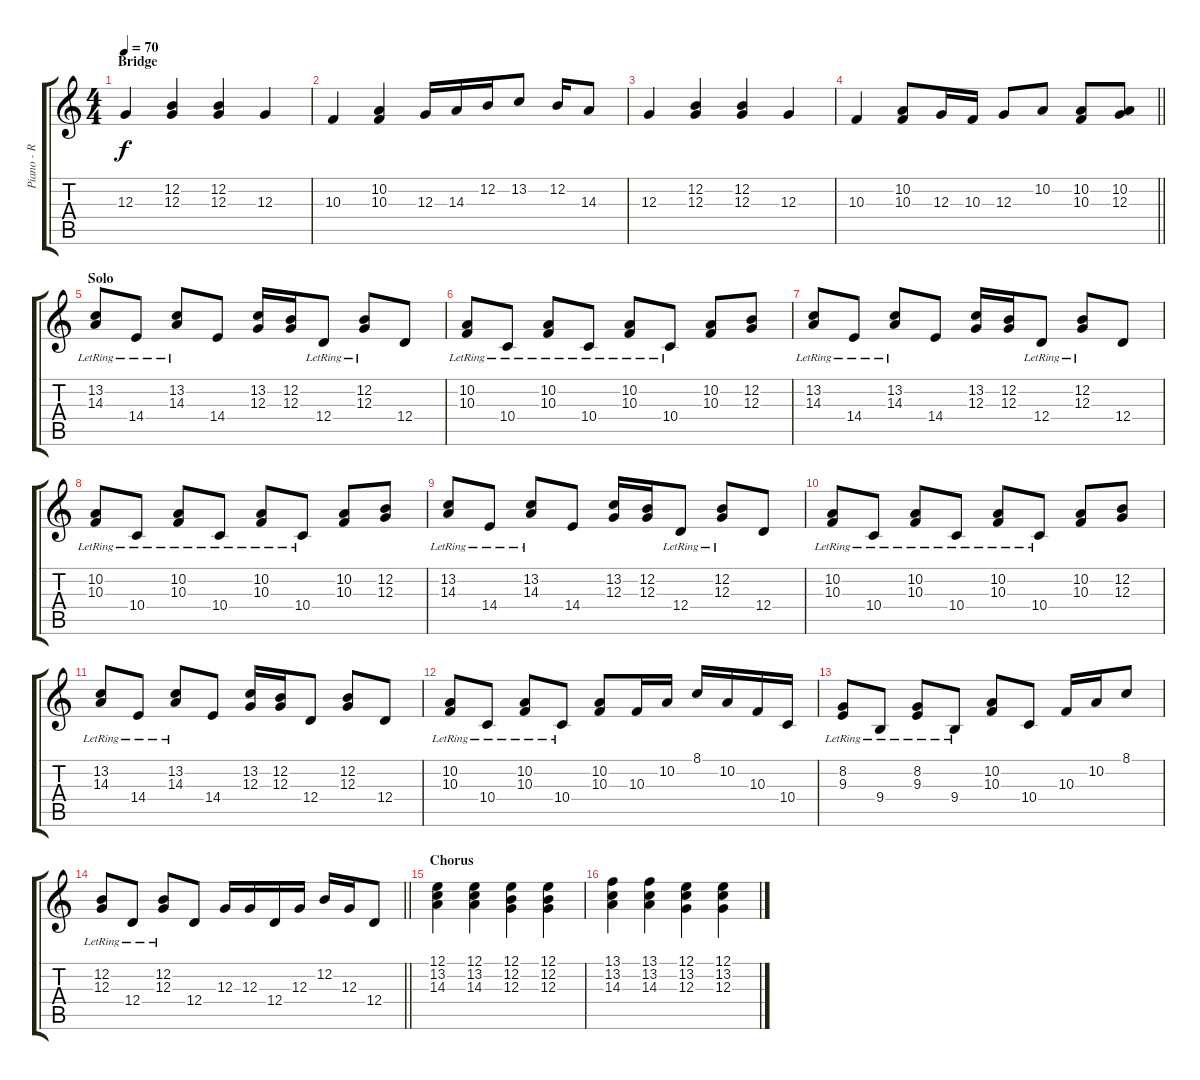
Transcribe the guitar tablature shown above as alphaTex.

\track ("Piano - R Hand" "Piano - R ") {instrument electricgrandpiano}
\staff {score tabs}
\tuning (E4 B3 G3 D3 A2 E2) {hide}
\ts (4 4)
\section ("" "Bridge")
\tempo 70
\clef g2
\ks c
12.3.4{dy f} (12.2 12.3).4 (12.2 12.3).4 12.3.4 |
10.3.4 (10.2 10.3).4 12.3.16 14.3.16 12.2.16 13.2.8 12.2.16 14.3.8 |
12.3.4 (12.2 12.3).4 (12.2 12.3).4 12.3.4 |
\barLineRight lightlight
10.3.4 (10.2 10.3).8 12.3.16 10.3.16 12.3.8 10.2.8 (10.2 10.3).8 (10.2 12.3).8 |
\section ("" "Solo")
(13.2{lr} 14.3{lr}).8 14.4{lr}.8 (13.2{lr} 14.3{lr}).8 14.4.8 (13.2 12.3).16 (12.2 12.3).16 12.4{lr}.8 (12.2{lr} 12.3{lr}).8 12.4.8 |
(10.2{lr} 10.3{lr}).8 10.4{lr}.8 (10.2{lr} 10.3{lr}).8 10.4{lr}.8 (10.2{lr} 10.3{lr}).8 10.4{lr}.8 (10.2 10.3).8 (12.2 12.3).8 |
(13.2{lr} 14.3{lr}).8 14.4{lr}.8 (13.2{lr} 14.3{lr}).8 14.4.8 (13.2 12.3).16 (12.2 12.3).16 12.4{lr}.8 (12.2{lr} 12.3{lr}).8 12.4.8 |
(10.2{lr} 10.3{lr}).8 10.4{lr}.8 (10.2{lr} 10.3{lr}).8 10.4{lr}.8 (10.2{lr} 10.3{lr}).8 10.4{lr}.8 (10.2 10.3).8 (12.2 12.3).8 |
(13.2{lr} 14.3{lr}).8 14.4{lr}.8 (13.2{lr} 14.3{lr}).8 14.4.8 (13.2 12.3).16 (12.2 12.3).16 12.4{lr}.8 (12.2{lr} 12.3{lr}).8 12.4.8 |
(10.2{lr} 10.3{lr}).8 10.4{lr}.8 (10.2{lr} 10.3{lr}).8 10.4{lr}.8 (10.2{lr} 10.3{lr}).8 10.4{lr}.8 (10.2 10.3).8 (12.2 12.3).8 |
(13.2{lr} 14.3{lr}).8 14.4{lr}.8 (13.2{lr} 14.3{lr}).8 14.4.8 (13.2 12.3).16 (12.2 12.3).16 12.4.8 (12.2 12.3).8 12.4.8 |
(10.2{lr} 10.3{lr}).8 10.4{lr}.8 (10.2{lr} 10.3{lr}).8 10.4{lr}.8 (10.2 10.3).8 10.3.16 10.2.16 8.1.16 10.2.16 10.3.16 10.4.16 |
(8.2{lr} 9.3{lr}).8 9.4{lr}.8 (8.2{lr} 9.3{lr}).8 9.4{lr}.8 (10.2 10.3).8 10.4.8 10.3.16 10.2.16 8.1.8 |
\barLineRight lightlight
(12.2{lr} 12.3{lr}).8 12.4{lr}.8 (12.2{lr} 12.3{lr}).8 12.4.8 12.3.16 12.3.16 12.4.16 12.3.16 12.2.16 12.3.16 12.4.8 |
\section ("" "Chorus")
(12.1 13.2 14.3).4 (12.1 13.2 14.3).4 (12.1 12.2 12.3).4 (12.1 12.2 12.3).4 |
(13.1 13.2 14.3).4 (13.1 13.2 14.3).4 (12.1 13.2 12.3).4 (12.1 13.2 12.3).4
